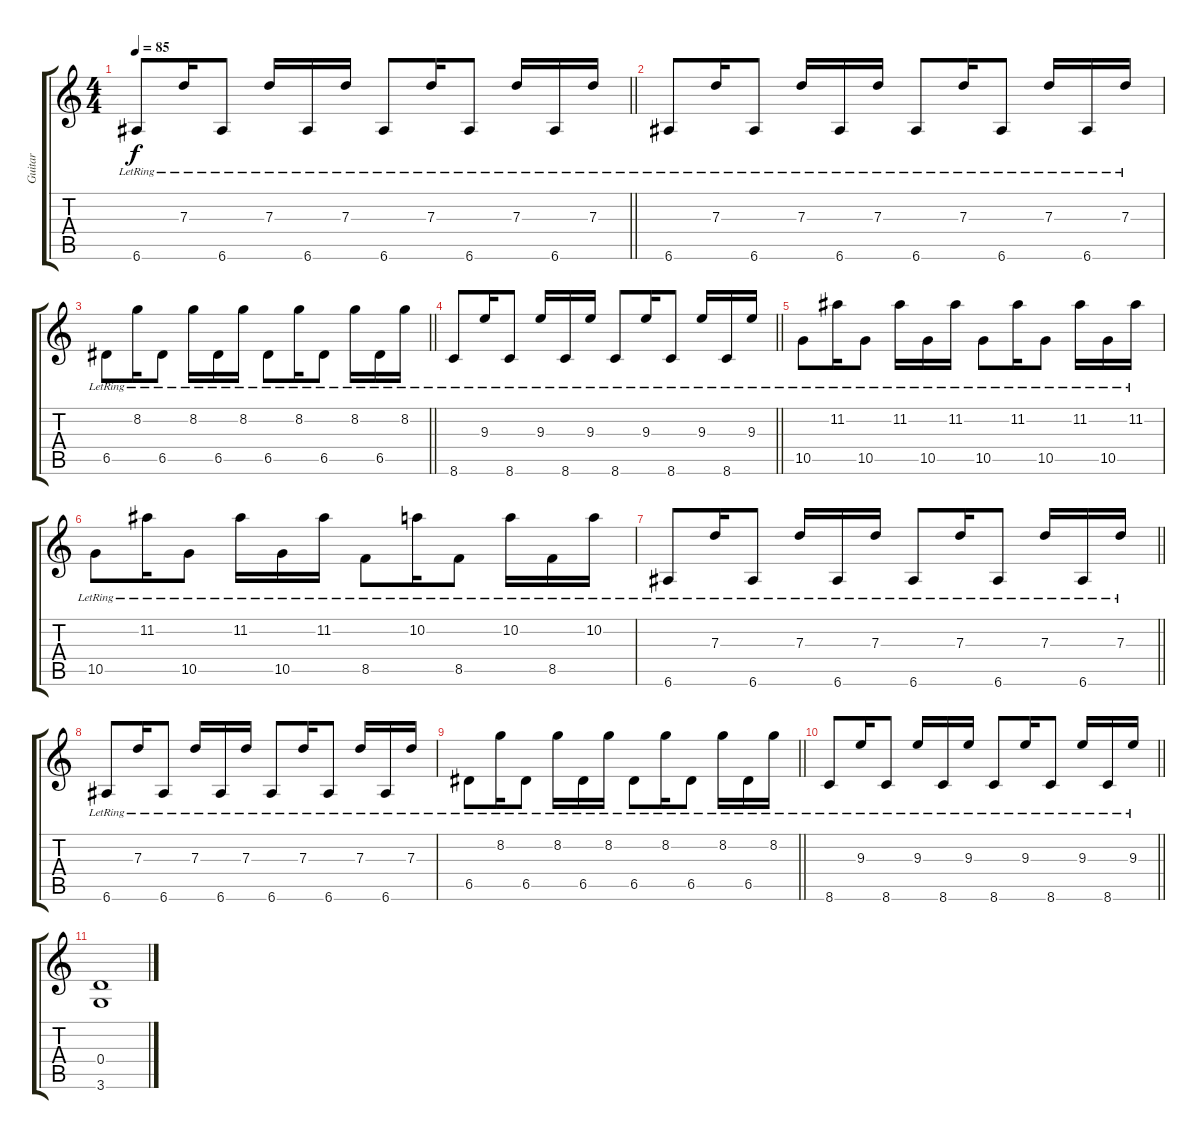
\track ("Guitar" "Guitar") {instrument acousticguitarnylon}
\staff {score tabs}
\tuning (E4 B3 G3 D3 A2 E2) {hide}
\ts (4 4)
\tempo 85
\clef g2
\barLineRight lightlight
\ks c
6.6{lr}.8{dy f} 7.3{lr}.16 6.6{lr}.8 7.3{lr}.16 6.6{lr}.16 7.3{lr}.16 6.6{lr}.8 7.3{lr}.16 6.6{lr}.8 7.3{lr}.16 6.6{lr}.16 7.3{lr}.16 |
6.6{lr}.8 7.3{lr}.16 6.6{lr}.8 7.3{lr}.16 6.6{lr}.16 7.3{lr}.16 6.6{lr}.8 7.3{lr}.16 6.6{lr}.8 7.3{lr}.16 6.6{lr}.16 7.3{lr}.16 |
\barLineRight lightlight
6.5{lr}.8 8.2{lr}.16 6.5{lr}.8 8.2{lr}.16 6.5{lr}.16 8.2{lr}.16 6.5{lr}.8 8.2{lr}.16 6.5{lr}.8 8.2{lr}.16 6.5{lr}.16 8.2{lr}.16 |
\barLineRight lightlight
8.6{lr}.8 9.3{lr}.16 8.6{lr}.8 9.3{lr}.16 8.6{lr}.16 9.3{lr}.16 8.6{lr}.8 9.3{lr}.16 8.6{lr}.8 9.3{lr}.16 8.6{lr}.16 9.3{lr}.16 |
10.5{lr}.8 11.2{lr}.16 10.5{lr}.8 11.2{lr}.16 10.5{lr}.16 11.2{lr}.16 10.5{lr}.8 11.2{lr}.16 10.5{lr}.8 11.2{lr}.16 10.5{lr}.16 11.2{lr}.16 |
10.5{lr}.8 11.2{lr}.16 10.5{lr}.8 11.2{lr}.16 10.5{lr}.16 11.2{lr}.16 8.5{lr}.8 10.2{lr}.16 8.5{lr}.8 10.2{lr}.16 8.5{lr}.16 10.2{lr}.16 |
\barLineRight lightlight
6.6{lr}.8 7.3{lr}.16 6.6{lr}.8 7.3{lr}.16 6.6{lr}.16 7.3{lr}.16 6.6{lr}.8 7.3{lr}.16 6.6{lr}.8 7.3{lr}.16 6.6{lr}.16 7.3{lr}.16 |
6.6{lr}.8 7.3{lr}.16 6.6{lr}.8 7.3{lr}.16 6.6{lr}.16 7.3{lr}.16 6.6{lr}.8 7.3{lr}.16 6.6{lr}.8 7.3{lr}.16 6.6{lr}.16 7.3{lr}.16 |
\barLineRight lightlight
6.5{lr}.8 8.2{lr}.16 6.5{lr}.8 8.2{lr}.16 6.5{lr}.16 8.2{lr}.16 6.5{lr}.8 8.2{lr}.16 6.5{lr}.8 8.2{lr}.16 6.5{lr}.16 8.2{lr}.16 |
\barLineRight lightlight
8.6{lr}.8 9.3{lr}.16 8.6{lr}.8 9.3{lr}.16 8.6{lr}.16 9.3{lr}.16 8.6{lr}.8 9.3{lr}.16 8.6{lr}.8 9.3{lr}.16 8.6{lr}.16 9.3{lr}.16 |
(0.4 3.6).1
